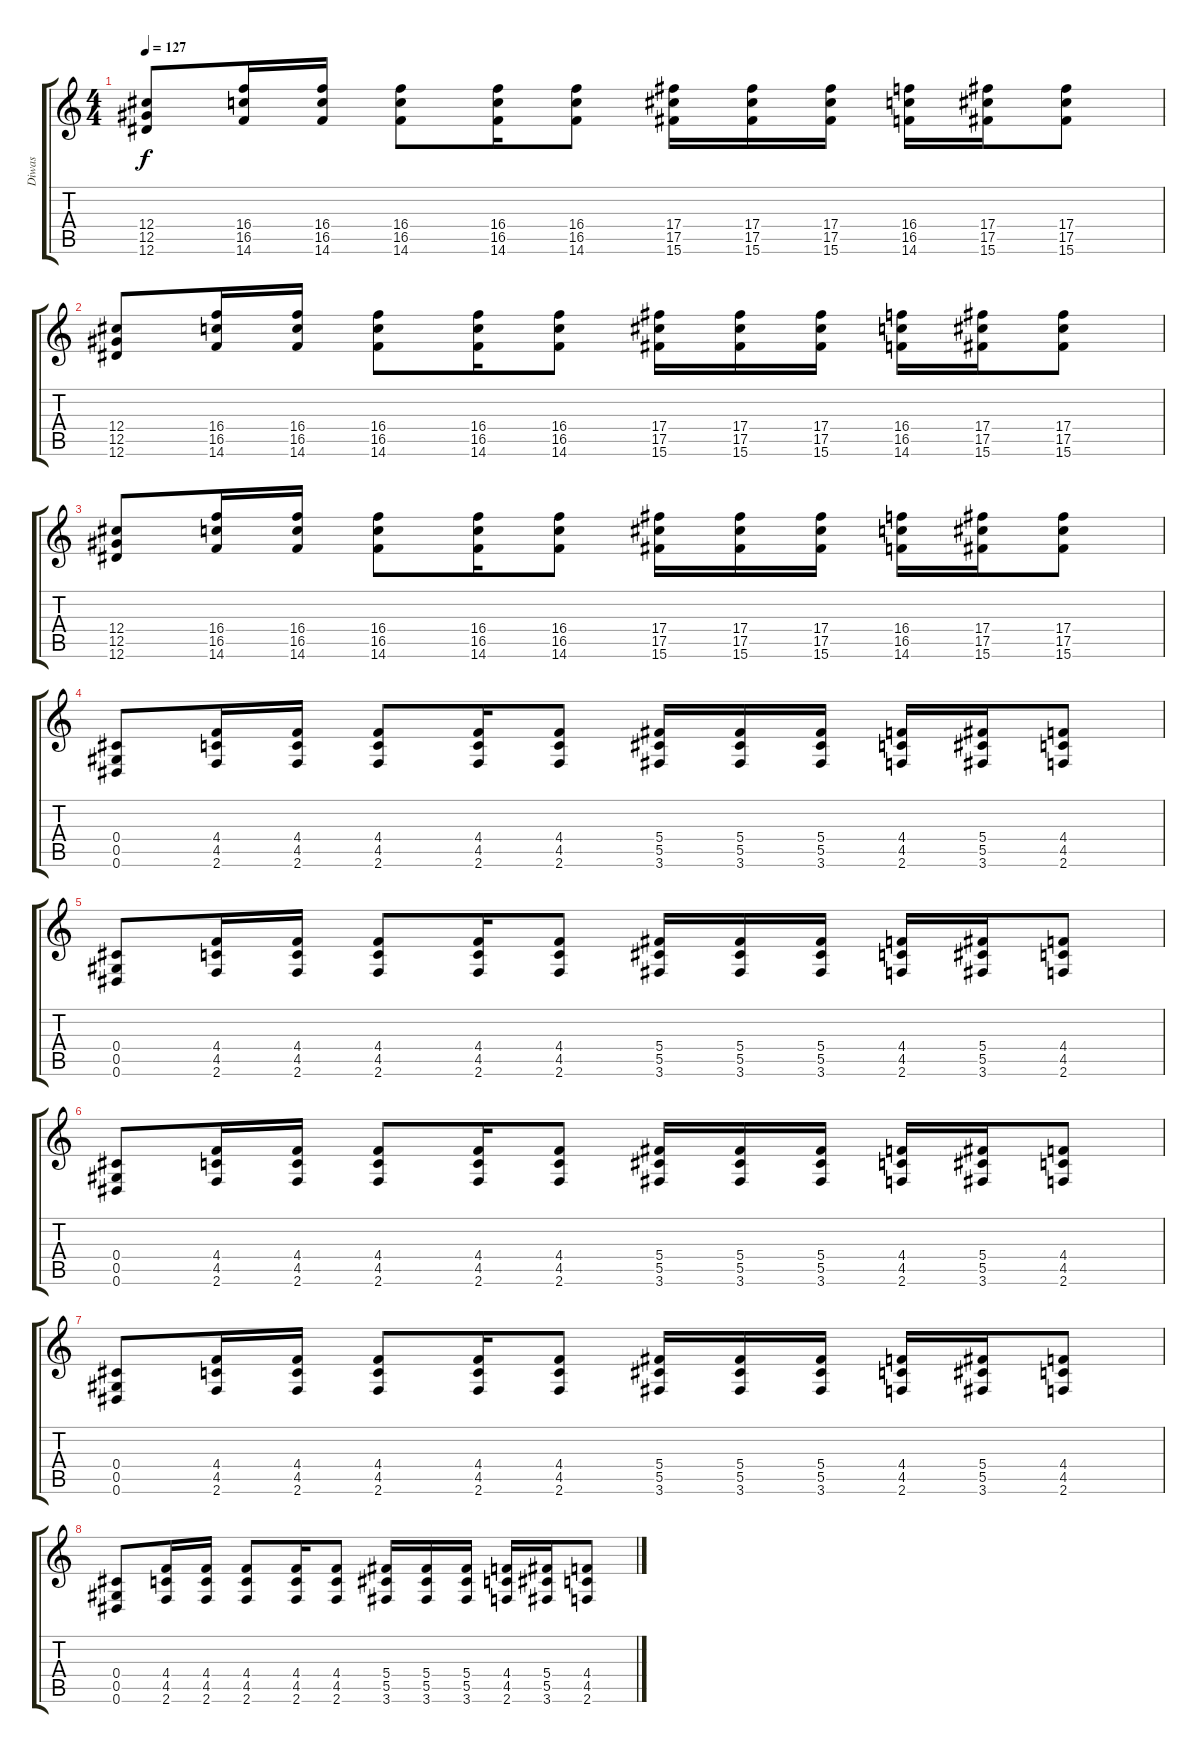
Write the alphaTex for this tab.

\track ("Diwas" "Diwas") {instrument overdrivenguitar}
\staff {score tabs}
\tuning (Eb4 Bb3 Gb3 Db3 Ab2 Eb2) {hide}
\ts (4 4)
\tempo 127
\clef g2
\ks c
(12.4 12.5 12.6).8{dy f} (16.4 16.5 14.6).16 (16.4 16.5 14.6).16 (16.4 16.5 14.6).8 (16.4 16.5 14.6).16 (16.4 16.5 14.6).8 (17.4 17.5 15.6).16 (17.4 17.5 15.6).16 (17.4 17.5 15.6).16 (16.4 16.5 14.6).16 (17.4 17.5 15.6).16 (17.4 17.5 15.6).8 |
(12.4 12.5 12.6).8 (16.4 16.5 14.6).16 (16.4 16.5 14.6).16 (16.4 16.5 14.6).8 (16.4 16.5 14.6).16 (16.4 16.5 14.6).8 (17.4 17.5 15.6).16 (17.4 17.5 15.6).16 (17.4 17.5 15.6).16 (16.4 16.5 14.6).16 (17.4 17.5 15.6).16 (17.4 17.5 15.6).8 |
(12.4 12.5 12.6).8 (16.4 16.5 14.6).16 (16.4 16.5 14.6).16 (16.4 16.5 14.6).8 (16.4 16.5 14.6).16 (16.4 16.5 14.6).8 (17.4 17.5 15.6).16 (17.4 17.5 15.6).16 (17.4 17.5 15.6).16 (16.4 16.5 14.6).16 (17.4 17.5 15.6).16 (17.4 17.5 15.6).8 |
(0.4 0.5 0.6).8 (4.4 4.5 2.6).16 (4.4 4.5 2.6).16 (4.4 4.5 2.6).8 (4.4 4.5 2.6).16 (4.4 4.5 2.6).8 (5.4 5.5 3.6).16 (5.4 5.5 3.6).16 (5.4 5.5 3.6).16 (4.4 4.5 2.6).16 (5.4 5.5 3.6).16 (4.4 4.5 2.6).8 |
(0.4 0.5 0.6).8 (4.4 4.5 2.6).16 (4.4 4.5 2.6).16 (4.4 4.5 2.6).8 (4.4 4.5 2.6).16 (4.4 4.5 2.6).8 (5.4 5.5 3.6).16 (5.4 5.5 3.6).16 (5.4 5.5 3.6).16 (4.4 4.5 2.6).16 (5.4 5.5 3.6).16 (4.4 4.5 2.6).8 |
(0.4 0.5 0.6).8 (4.4 4.5 2.6).16 (4.4 4.5 2.6).16 (4.4 4.5 2.6).8 (4.4 4.5 2.6).16 (4.4 4.5 2.6).8 (5.4 5.5 3.6).16 (5.4 5.5 3.6).16 (5.4 5.5 3.6).16 (4.4 4.5 2.6).16 (5.4 5.5 3.6).16 (4.4 4.5 2.6).8 |
(0.4 0.5 0.6).8 (4.4 4.5 2.6).16 (4.4 4.5 2.6).16 (4.4 4.5 2.6).8 (4.4 4.5 2.6).16 (4.4 4.5 2.6).8 (5.4 5.5 3.6).16 (5.4 5.5 3.6).16 (5.4 5.5 3.6).16 (4.4 4.5 2.6).16 (5.4 5.5 3.6).16 (4.4 4.5 2.6).8 |
(0.4 0.5 0.6).8 (4.4 4.5 2.6).16 (4.4 4.5 2.6).16 (4.4 4.5 2.6).8 (4.4 4.5 2.6).16 (4.4 4.5 2.6).8 (5.4 5.5 3.6).16 (5.4 5.5 3.6).16 (5.4 5.5 3.6).16 (4.4 4.5 2.6).16 (5.4 5.5 3.6).16 (4.4 4.5 2.6).8
